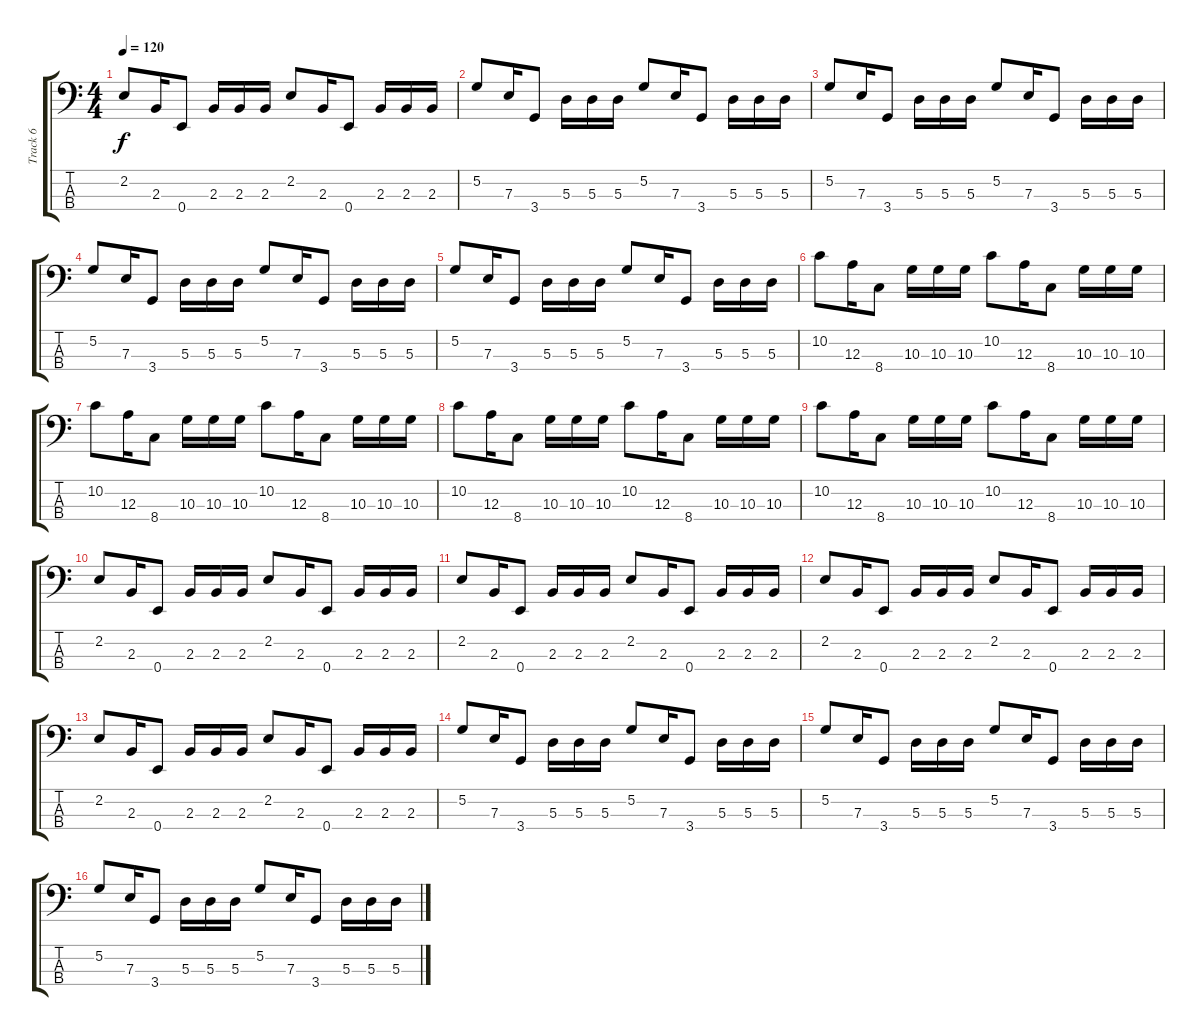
\track ("Track 6" "Track 6") {instrument slapbass1}
\staff {score tabs}
\tuning (G2 D2 A1 E1) {hide}
\ts (4 4)
\tempo 120
\clef f4
\ks c
2.2.8{dy f} 2.3.16 0.4.8 2.3.16 2.3.16 2.3.16 2.2.8 2.3.16 0.4.8 2.3.16 2.3.16 2.3.16 |
5.2.8 7.3.16 3.4.8 5.3.16 5.3.16 5.3.16 5.2.8 7.3.16 3.4.8 5.3.16 5.3.16 5.3.16 |
5.2.8 7.3.16 3.4.8 5.3.16 5.3.16 5.3.16 5.2.8 7.3.16 3.4.8 5.3.16 5.3.16 5.3.16 |
5.2.8 7.3.16 3.4.8 5.3.16 5.3.16 5.3.16 5.2.8 7.3.16 3.4.8 5.3.16 5.3.16 5.3.16 |
5.2.8 7.3.16 3.4.8 5.3.16 5.3.16 5.3.16 5.2.8 7.3.16 3.4.8 5.3.16 5.3.16 5.3.16 |
10.2.8 12.3.16 8.4.8 10.3.16 10.3.16 10.3.16 10.2.8 12.3.16 8.4.8 10.3.16 10.3.16 10.3.16 |
10.2.8 12.3.16 8.4.8 10.3.16 10.3.16 10.3.16 10.2.8 12.3.16 8.4.8 10.3.16 10.3.16 10.3.16 |
10.2.8 12.3.16 8.4.8 10.3.16 10.3.16 10.3.16 10.2.8 12.3.16 8.4.8 10.3.16 10.3.16 10.3.16 |
10.2.8 12.3.16 8.4.8 10.3.16 10.3.16 10.3.16 10.2.8 12.3.16 8.4.8 10.3.16 10.3.16 10.3.16 |
2.2.8{volume 12} 2.3.16 0.4.8 2.3.16 2.3.16 2.3.16 2.2.8 2.3.16 0.4.8 2.3.16 2.3.16 2.3.16 |
2.2.8 2.3.16 0.4.8 2.3.16 2.3.16 2.3.16 2.2.8 2.3.16 0.4.8 2.3.16 2.3.16 2.3.16 |
2.2.8 2.3.16 0.4.8 2.3.16 2.3.16 2.3.16 2.2.8 2.3.16 0.4.8 2.3.16 2.3.16 2.3.16 |
2.2.8 2.3.16 0.4.8 2.3.16 2.3.16 2.3.16 2.2.8 2.3.16 0.4.8 2.3.16 2.3.16 2.3.16 |
5.2.8 7.3.16 3.4.8 5.3.16 5.3.16 5.3.16 5.2.8 7.3.16 3.4.8 5.3.16 5.3.16 5.3.16 |
5.2.8 7.3.16 3.4.8 5.3.16 5.3.16 5.3.16 5.2.8 7.3.16 3.4.8 5.3.16 5.3.16 5.3.16 |
5.2.8 7.3.16 3.4.8 5.3.16 5.3.16 5.3.16 5.2.8 7.3.16 3.4.8 5.3.16 5.3.16 5.3.16
